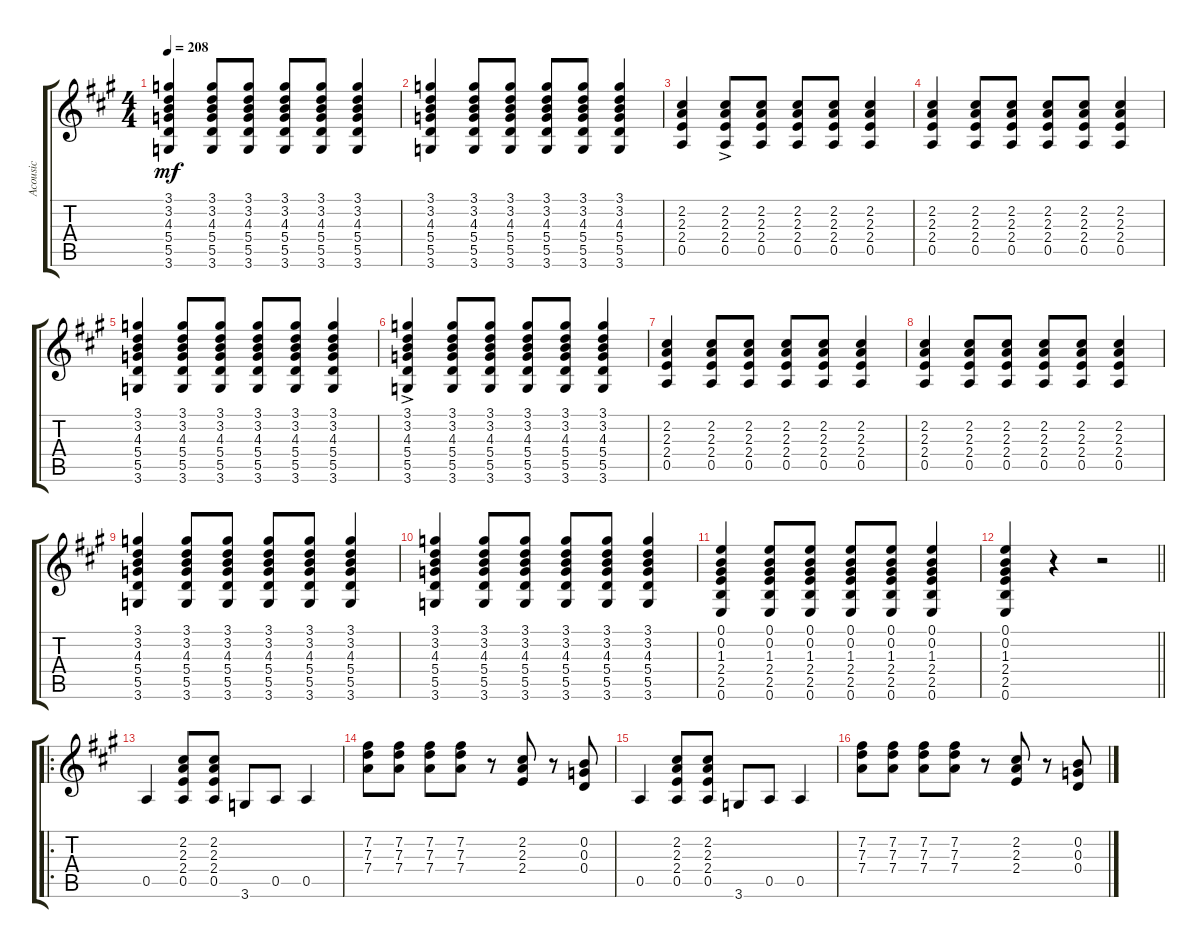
\track ("Acousic" "Acousic") {instrument acousticguitarsteel}
\staff {score tabs}
\tuning (E4 B3 G3 D3 A2 E2) {hide}
\ts (4 4)
\tempo 208
\clef g2
\ks a
(3.1 3.2 4.3 5.4 5.5 3.6).4{dy mf} (3.1 3.2 4.3 5.4 5.5 3.6).8 (3.1 3.2 4.3 5.4 5.5 3.6).8 (3.1 3.2 4.3 5.4 5.5 3.6).8 (3.1 3.2 4.3 5.4 5.5 3.6).8 (3.1 3.2 4.3 5.4 5.5 3.6).4 |
(3.1 3.2 4.3 5.4 5.5 3.6).4 (3.1 3.2 4.3 5.4 5.5 3.6).8 (3.1 3.2 4.3 5.4 5.5 3.6).8 (3.1 3.2 4.3 5.4 5.5 3.6).8 (3.1 3.2 4.3 5.4 5.5 3.6).8 (3.1 3.2 4.3 5.4 5.5 3.6).4 |
(2.2 2.3 2.4 0.5).4 (2.2{ac} 2.3{ac} 2.4{ac} 0.5{ac}).8 (2.2 2.3 2.4 0.5).8 (2.2 2.3 2.4 0.5).8 (2.2 2.3 2.4 0.5).8 (2.2 2.3 2.4 0.5).4 |
(2.2 2.3 2.4 0.5).4 (2.2 2.3 2.4 0.5).8 (2.2 2.3 2.4 0.5).8 (2.2 2.3 2.4 0.5).8 (2.2 2.3 2.4 0.5).8 (2.2 2.3 2.4 0.5).4 |
(3.1 3.2 4.3 5.4 5.5 3.6).4 (3.1 3.2 4.3 5.4 5.5 3.6).8 (3.1 3.2 4.3 5.4 5.5 3.6).8 (3.1 3.2 4.3 5.4 5.5 3.6).8 (3.1 3.2 4.3 5.4 5.5 3.6).8 (3.1 3.2 4.3 5.4 5.5 3.6).4 |
(3.1{ac} 3.2{ac} 4.3{ac} 5.4{ac} 5.5{ac} 3.6{ac}).4 (3.1 3.2 4.3 5.4 5.5 3.6).8 (3.1 3.2 4.3 5.4 5.5 3.6).8 (3.1 3.2 4.3 5.4 5.5 3.6).8 (3.1 3.2 4.3 5.4 5.5 3.6).8 (3.1 3.2 4.3 5.4 5.5 3.6).4 |
(2.2 2.3 2.4 0.5).4 (2.2 2.3 2.4 0.5).8 (2.2 2.3 2.4 0.5).8 (2.2 2.3 2.4 0.5).8 (2.2 2.3 2.4 0.5).8 (2.2 2.3 2.4 0.5).4 |
(2.2 2.3 2.4 0.5).4 (2.2 2.3 2.4 0.5).8 (2.2 2.3 2.4 0.5).8 (2.2 2.3 2.4 0.5).8 (2.2 2.3 2.4 0.5).8 (2.2 2.3 2.4 0.5).4 |
(3.1 3.2 4.3 5.4 5.5 3.6).4 (3.1 3.2 4.3 5.4 5.5 3.6).8 (3.1 3.2 4.3 5.4 5.5 3.6).8 (3.1 3.2 4.3 5.4 5.5 3.6).8 (3.1 3.2 4.3 5.4 5.5 3.6).8 (3.1 3.2 4.3 5.4 5.5 3.6).4 |
(3.1 3.2 4.3 5.4 5.5 3.6).4 (3.1 3.2 4.3 5.4 5.5 3.6).8 (3.1 3.2 4.3 5.4 5.5 3.6).8 (3.1 3.2 4.3 5.4 5.5 3.6).8 (3.1 3.2 4.3 5.4 5.5 3.6).8 (3.1 3.2 4.3 5.4 5.5 3.6).4 |
(0.1 0.2 1.3 2.4 2.5 0.6).4 (0.1 0.2 1.3 2.4 2.5 0.6).8 (0.1 0.2 1.3 2.4 2.5 0.6).8 (0.1 0.2 1.3 2.4 2.5 0.6).8 (0.1 0.2 1.3 2.4 2.5 0.6).8 (0.1 0.2 1.3 2.4 2.5 0.6).4 |
\barLineRight lightlight
(0.1 0.2 1.3 2.4 2.5 0.6).4 r.4 r.2 |
\ro
0.5.4 (2.2 2.3 2.4 0.5).8 (2.2 2.3 2.4 0.5).8 3.6.8 0.5.8 0.5.4 |
(7.2 7.3 7.4).8 (7.2 7.3 7.4).8 (7.2 7.3 7.4).8 (7.2 7.3 7.4).8 r.8 (2.2 2.3 2.4).8 r.8 (0.2 0.3 0.4).8 |
0.5.4 (2.2 2.3 2.4 0.5).8 (2.2 2.3 2.4 0.5).8 3.6.8 0.5.8 0.5.4 |
(7.2 7.3 7.4).8 (7.2 7.3 7.4).8 (7.2 7.3 7.4).8 (7.2 7.3 7.4).8 r.8 (2.2 2.3 2.4).8 r.8 (0.2 0.3 0.4).8
